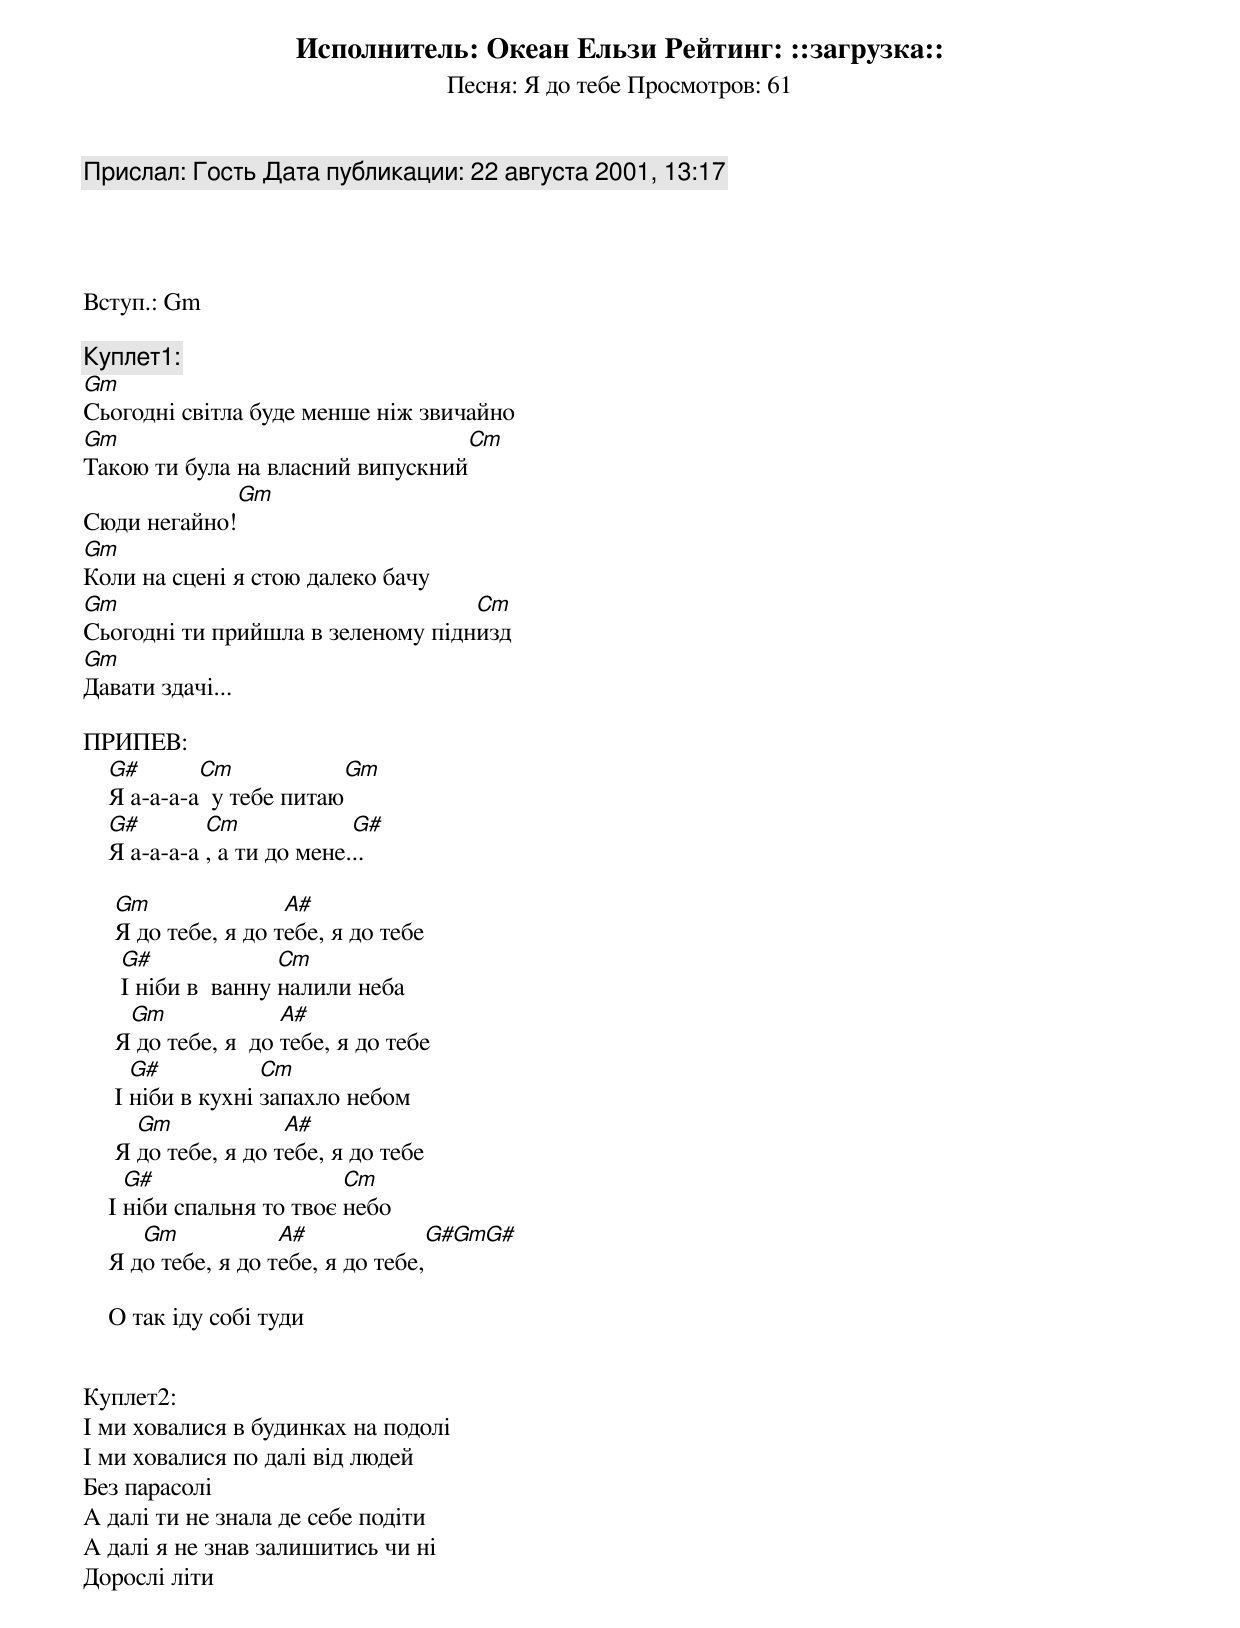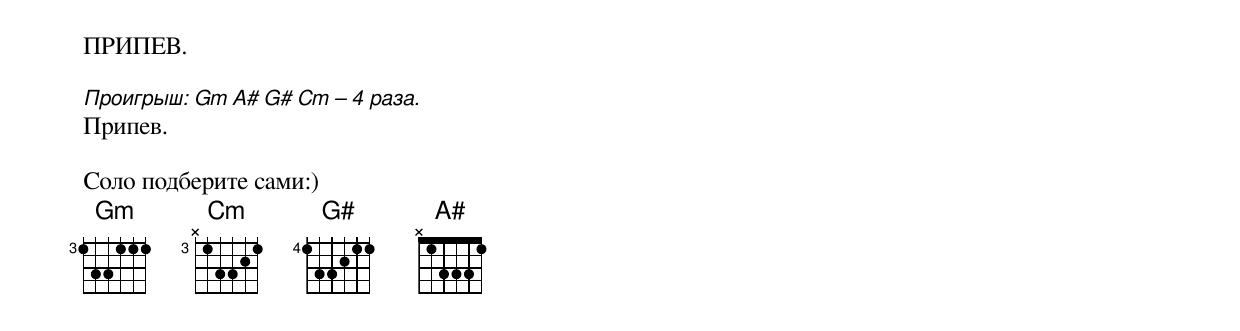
Исполнитель: Океан Ельзи Рейтинг: ::загрузка::
Песня: Я до тебе Просмотров: 61
Прислал: Гость Дата публикации: 22 августа 2001, 13:17




Вступ.: Gm

Куплет1:
Gm
Сьогодні світла буде менше ніж звичайно
Gm                                  Cm
Такою ти була на власний випускний
              Gm
Сюди негайно!
Gm
Коли на сцені я стою далеко бачу
Gm                                 Cm
Сьогодні ти прийшла в зеленому піднизд
Gm
Давати здачі...

ПРИПЕВ:
    G#       Cm               Gm
    Я а-а-а-а  у тебе питаю
    G#        Cm             G#
    Я а-а-а-а , а ти до мене...

     Gm               A#
     Я до тебе, я до тебе, я до тебе
      G#              Cm
      І ніби в  ванну налили неба
      Gm              A#
     Я до тебе, я  до тебе, я до тебе
       G#           Cm
     І ніби в кухні запахло небом
       Gm             A#
     Я до тебе, я до тебе, я до тебе
      G#                   Cm
    І ніби спальня то твоє небо
       Gm            A#              G#GmG#
    Я до тебе, я до тебе, я до тебе,

    О так іду собі туди


Куплет2:
І ми ховалися в будинках на подолі
І ми ховалися по далі від людей
Без парасолі
А далі ти не знала де себе подіти
А далі я не знав залишитись чи ні
Дорослі літи


ПРИПЕВ.

Проигрыш: Gm A# G# Cm – 4 раза.
Припев.

Соло подберите сами:)
